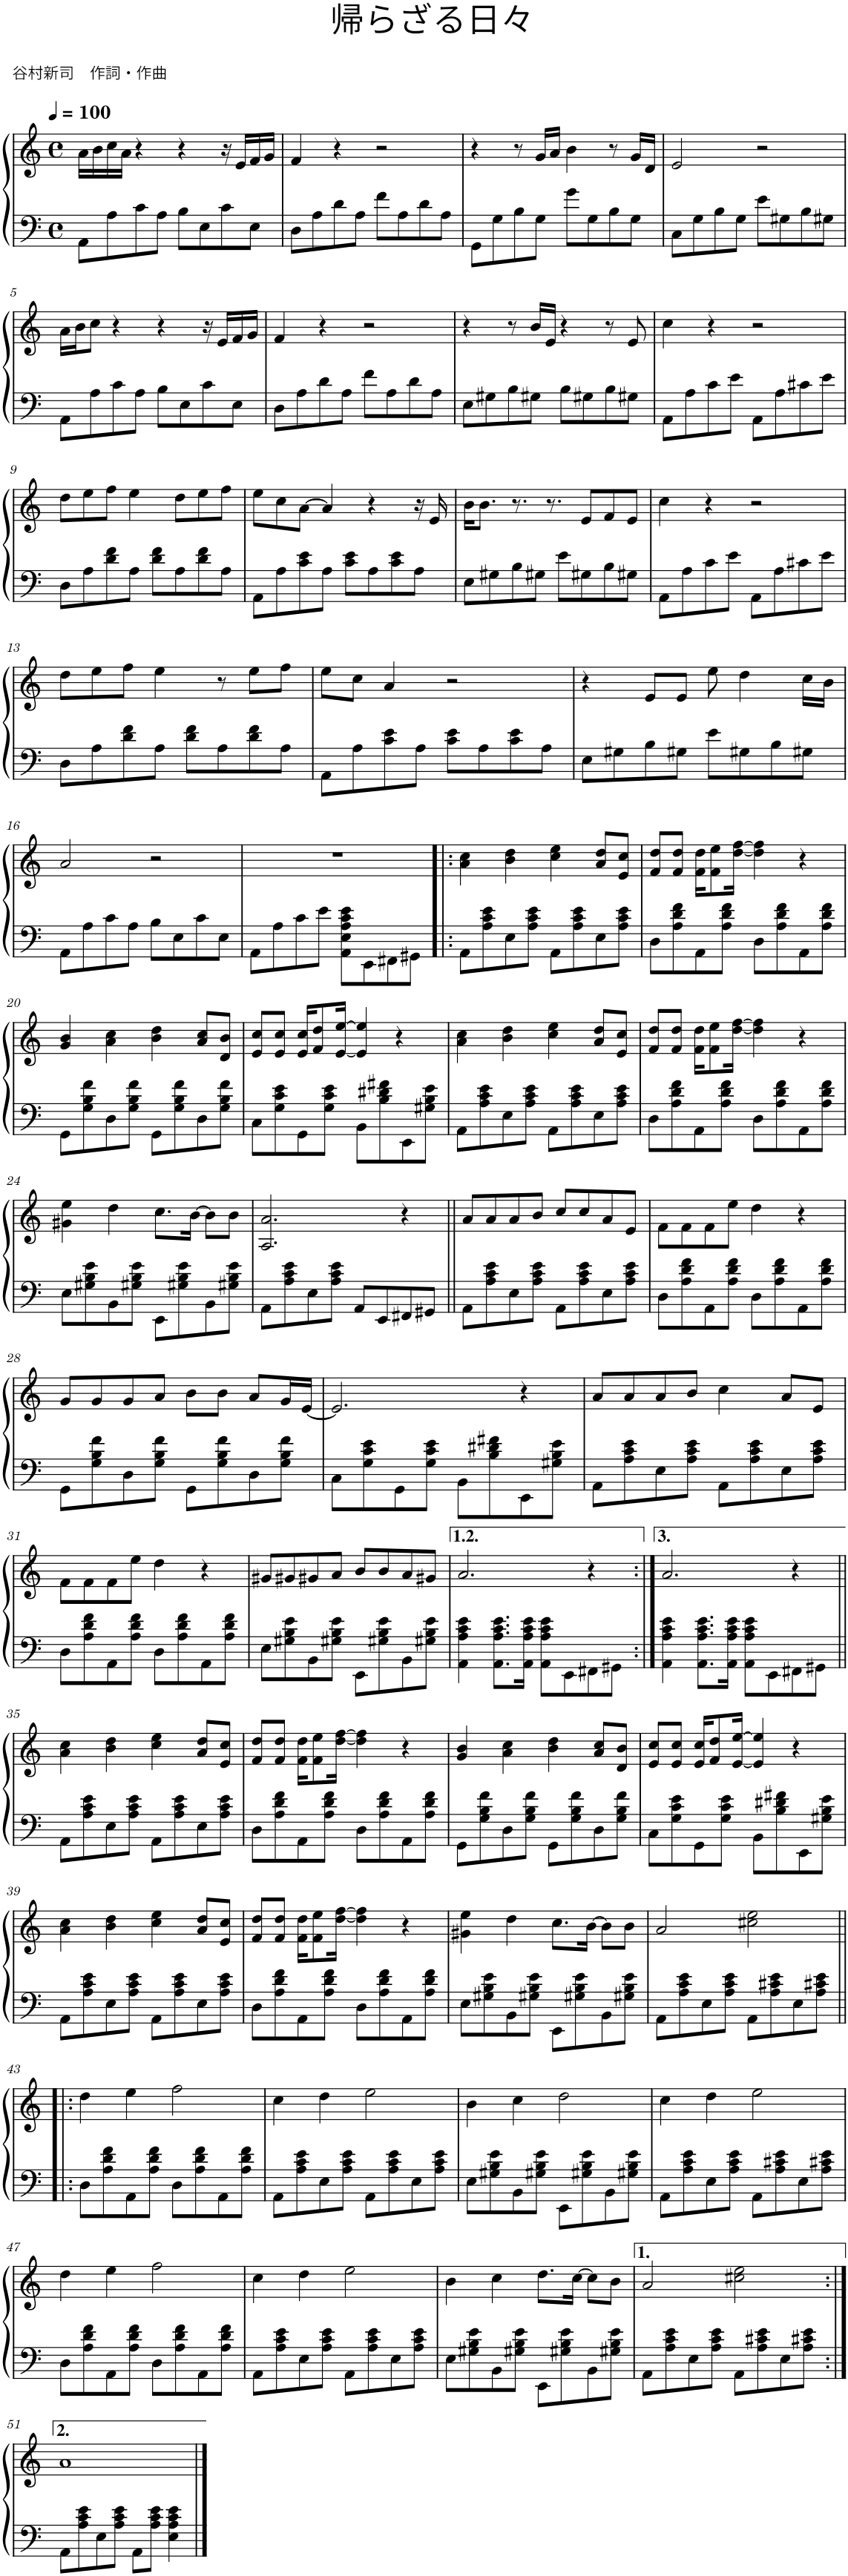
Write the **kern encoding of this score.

**kern	**kern
*part1	*part1
*staff2	*staff1
*I"Piano	*
*I'Pno.	*
*clefF4	*clefG2
*k[]	*k[]
*M4/4	*M4/4
*met(c)	*met(c)
*MM100	*MM100
=1	=1
8AA\L	16a\LL
.	16b\
8A\	16cc\
.	16a\JJ
8c\	4r
8A\J	.
8B\L	4r
8E\	.
8c\	16r
.	16e/LL
8E\J	16f/
.	16g/JJ
=2	=2
8D\L	4f/
8A\	.
8d\	4r
8A\J	.
8f\L	2r
8A\	.
8d\	.
8A\J	.
=3	=3
8GG\L	4r
8G\	.
8B\	8r
8G\J	16g/LL
.	16a/JJ
8g\L	4b\
8G\	.
8B\	8r
8G\J	16g/LL
.	16d/JJ
=4	=4
8C\L	2e/
8G\	.
8B\	.
8G\J	.
8e\L	2r
8G#X\	.
8B\	.
8G#X\J	.
!!LO:LB:g=z
=5	=5
8AA\L	16a\LL
.	16b\J
8A\	8cc\J
8c\	4r
8A\J	.
8B\L	4r
8E\	.
8c\	16r
.	16e/LL
8E\J	16f/
.	16g/JJ
=6	=6
8D\L	4f/
8A\	.
8d\	4r
8A\J	.
8f\L	2r
8A\	.
8d\	.
8A\J	.
=7	=7
8E\L	4r
8G#X\	.
8B\	8r
8G#X\J	16b/LL
.	16e/JJ
8B\L	4r
8G#X\	.
8B\	8r
8G#X\J	8e/
=8	=8
8AA\L	4cc\
8A\	.
8c\	4r
8e\J	.
8AA\L	2r
8A\	.
8c#X\	.
8e\J	.
!!LO:LB:g=z
=9	=9
8D\L	8dd\L
8A\	8ee\
8d\ 8f\	8ff\J
8A\J	4ee\
8d\ 8f\L	.
8A\	8dd\L
8d\ 8f\	8ee\
8A\J	8ff\J
=10	=10
8AA\L	8ee\L
8A\	8cc\
8c\ 8e\	[8a\J
8A\J	4a/]
8c\ 8e\L	.
8A\	4r
8c\ 8e\	.
8A\J	16r
.	16e/
=11	=11
8E\L	16b\KL
.	8.b\J
8G#X\	.
8B\	8.r
8G#X\J	.
.	8.r
8e\L	.
8G#X\	8e/L
8B\	8f/
8G#X\J	8e/J
=12	=12
8AA\L	4cc\
8A\	.
8c\	4r
8e\J	.
8AA\L	2r
8A\	.
8c#X\	.
8e\J	.
!!LO:LB:g=z
=13	=13
8D\L	8dd\L
8A\	8ee\
8d\ 8f\	8ff\J
8A\J	4ee\
8d\ 8f\L	.
8A\	8r
8d\ 8f\	8ee\L
8A\J	8ff\J
=14	=14
8AA\L	8ee\L
8A\	8cc\J
8c\ 8e\	4a/
8A\J	.
8c\ 8e\L	2r
8A\	.
8c\ 8e\	.
8A\J	.
=15	=15
8E\L	4r
8G#X\	.
8B\	8e/L
8G#X\J	8e/J
8e\L	8ee\
8G#X\	4dd\
8B\	.
8G#X\J	16cc\LL
.	16b\JJ
!!LO:LB:g=z
=16	=16
8AA\L	2a/
8A\	.
8c\	.
8A\J	.
8B\L	2r
8E\	.
8c\	.
8E\J	.
=17	=17
8AA\L	1r
8A\	.
8c\	.
8e\J	.
8AA\ 8E\ 8A\ 8c\ 8e\L	.
8EE\	.
8FF#X\	.
8GG#X\J	.
=18!|:	=18!|:
8AA\L	4a\ 4cc\
8A\ 8c\ 8e\	.
8E\	4b\ 4dd\
8A\ 8c\ 8e\J	.
8AA\L	4cc\ 4ee\
8A\ 8c\ 8e\	.
8E\	8a/ 8dd/L
8A\ 8c\ 8e\J	8e/ 8cc/J
=19	=19
8D\L	8f/ 8dd/L
8A\ 8d\ 8f\	8f/ 8dd/J
8AA\	16f\ 16dd\KL
.	8f\ 8ee\
8A\ 8d\ 8f\J	.
.	[16dd\ [16ff\Jk
8D\L	4dd\] 4ff\]
8A\ 8d\ 8f\	.
8AA\	4r
8A\ 8d\ 8f\J	.
!!LO:LB:g=z
=20	=20
8GG\L	4g/ 4b/
8G\ 8B\ 8f\	.
8D\	4a\ 4cc\
8G\ 8B\ 8f\J	.
8GG\L	4b\ 4dd\
8G\ 8B\ 8f\	.
8D\	8a/ 8cc/L
8G\ 8B\ 8f\J	8d/ 8b/J
=21	=21
8C\L	8e/ 8cc/L
8G\ 8c\ 8e\	8e/ 8cc/J
8GG\	16e/ 16cc/KL
.	8f/ 8dd/
8G\ 8c\ 8e\J	.
.	[16e/ [16ee/Jk
8BB\L	4e/] 4ee/]
8B\ 8d#X\ 8f#X\	.
8EE\	4r
8G#X\ 8B\ 8e\J	.
=22	=22
8AA\L	4a\ 4cc\
8A\ 8c\ 8e\	.
8E\	4b\ 4dd\
8A\ 8c\ 8e\J	.
8AA\L	4cc\ 4ee\
8A\ 8c\ 8e\	.
8E\	8a/ 8dd/L
8A\ 8c\ 8e\J	8e/ 8cc/J
=23	=23
8D\L	8f/ 8dd/L
8A\ 8d\ 8f\	8f/ 8dd/J
8AA\	16f\ 16dd\KL
.	8f\ 8ee\
8A\ 8d\ 8f\J	.
.	[16dd\ [16ff\Jk
8D\L	4dd\] 4ff\]
8A\ 8d\ 8f\	.
8AA\	4r
8A\ 8d\ 8f\J	.
!!LO:LB:g=z
=24	=24
8E\L	4g#X\ 4ee\
8G#X\ 8B\ 8e\	.
8BB\	4dd\
8G#X\ 8B\ 8e\J	.
8EE\L	8.cc\L
8G#X\ 8B\ 8e\	.
.	[16b\Jk
8BB\	8b\L]
8G#X\ 8B\ 8e\J	8b\J
=25	=25
8AA\L	2.A/ 2.a/
8A\ 8c\ 8e\	.
8E\	.
8A\ 8c\ 8e\J	.
8AA/L	.
8EE/	.
8FF#X/	4r
8GG#X/J	.
=26||	=26||
8AA\L	8a/L
8A\ 8c\ 8e\	8a/
8E\	8a/
8A\ 8c\ 8e\J	8b/J
8AA\L	8cc/L
8A\ 8c\ 8e\	8cc/
8E\	8a/
8A\ 8c\ 8e\J	8e/J
=27	=27
8D\L	8f\L
8A\ 8d\ 8f\	8f\
8AA\	8f\
8A\ 8d\ 8f\J	8ee\J
8D\L	4dd\
8A\ 8d\ 8f\	.
8AA\	4r
8A\ 8d\ 8f\J	.
!!LO:LB:g=z
=28	=28
8GG\L	8g/L
8G\ 8B\ 8f\	8g/
8D\	8g/
8G\ 8B\ 8f\J	8a/J
8GG\L	8b\L
8G\ 8B\ 8f\	8b\J
8D\	8a/L
8G\ 8B\ 8f\J	16g/L
.	[16e/JJ
=29	=29
8C\L	2.e/]
8G\ 8c\ 8e\	.
8GG\	.
8G\ 8c\ 8e\J	.
8BB\L	.
8B\ 8d#X\ 8f#X\	.
8EE\	4r
8G#X\ 8B\ 8e\J	.
=30	=30
8AA\L	8a/L
8A\ 8c\ 8e\	8a/
8E\	8a/
8A\ 8c\ 8e\J	8b/J
8AA\L	4cc\
8A\ 8c\ 8e\	.
8E\	8a/L
8A\ 8c\ 8e\J	8e/J
!!LO:LB:g=z
=31	=31
8D\L	8f\L
8A\ 8d\ 8f\	8f\
8AA\	8f\
8A\ 8d\ 8f\J	8ee\J
8D\L	4dd\
8A\ 8d\ 8f\	.
8AA\	4r
8A\ 8d\ 8f\J	.
=32	=32
8E\L	8g#X/L
8G#X\ 8B\ 8e\	8g#X/
8BB\	8g#X/
8G#X\ 8B\ 8e\J	8a/J
8EE\L	8b/L
8G#X\ 8B\ 8e\	8b/
8BB\	8a/
8G#X\ 8B\ 8e\J	8g#X/J
=33	=33
4AA\ 4A\ 4c\ 4e\	2.a/
8.AA\ 8.A\ 8.c\ 8.e\L	.
16AA\ 16A\ 16c\ 16e\Jk	.
8AA\ 8A\ 8c\ 8e\L	.
8EE\	.
8FF#X\	4r
8GG#X\J	.
=34:|!	=34:|!
4AA\ 4A\ 4c\ 4e\	2.a/
8.AA\ 8.A\ 8.c\ 8.e\L	.
16AA\ 16A\ 16c\ 16e\Jk	.
8AA\ 8A\ 8c\ 8e\L	.
8EE\	.
8FF#X\	4r
8GG#X\J	.
!!LO:LB:g=z
=35||	=35||
8AA\L	4a\ 4cc\
8A\ 8c\ 8e\	.
8E\	4b\ 4dd\
8A\ 8c\ 8e\J	.
8AA\L	4cc\ 4ee\
8A\ 8c\ 8e\	.
8E\	8a/ 8dd/L
8A\ 8c\ 8e\J	8e/ 8cc/J
=36	=36
8D\L	8f/ 8dd/L
8A\ 8d\ 8f\	8f/ 8dd/J
8AA\	16f\ 16dd\KL
.	8f\ 8ee\
8A\ 8d\ 8f\J	.
.	[16dd\ [16ff\Jk
8D\L	4dd\] 4ff\]
8A\ 8d\ 8f\	.
8AA\	4r
8A\ 8d\ 8f\J	.
=37	=37
8GG\L	4g/ 4b/
8G\ 8B\ 8f\	.
8D\	4a\ 4cc\
8G\ 8B\ 8f\J	.
8GG\L	4b\ 4dd\
8G\ 8B\ 8f\	.
8D\	8a/ 8cc/L
8G\ 8B\ 8f\J	8d/ 8b/J
=38	=38
8C\L	8e/ 8cc/L
8G\ 8c\ 8e\	8e/ 8cc/J
8GG\	16e/ 16cc/KL
.	8f/ 8dd/
8G\ 8c\ 8e\J	.
.	[16e/ [16ee/Jk
8BB\L	4e/] 4ee/]
8B\ 8d#X\ 8f#X\	.
8EE\	4r
8G#X\ 8B\ 8e\J	.
!!LO:LB:g=z
=39	=39
8AA\L	4a\ 4cc\
8A\ 8c\ 8e\	.
8E\	4b\ 4dd\
8A\ 8c\ 8e\J	.
8AA\L	4cc\ 4ee\
8A\ 8c\ 8e\	.
8E\	8a/ 8dd/L
8A\ 8c\ 8e\J	8e/ 8cc/J
=40	=40
8D\L	8f/ 8dd/L
8A\ 8d\ 8f\	8f/ 8dd/J
8AA\	16f\ 16dd\KL
.	8f\ 8ee\
8A\ 8d\ 8f\J	.
.	[16dd\ [16ff\Jk
8D\L	4dd\] 4ff\]
8A\ 8d\ 8f\	.
8AA\	4r
8A\ 8d\ 8f\J	.
=41	=41
8E\L	4g#X\ 4ee\
8G#X\ 8B\ 8e\	.
8BB\	4dd\
8G#X\ 8B\ 8e\J	.
8EE\L	8.cc\L
8G#X\ 8B\ 8e\	.
.	[16b\Jk
8BB\	8b\L]
8G#X\ 8B\ 8e\J	8b\J
=42	=42
8AA\L	2a/
8A\ 8c\ 8e\	.
8E\	.
8A\ 8c\ 8e\J	.
8AA\L	2cc#X\ 2ee\
8A\ 8c#X\ 8e\	.
8E\	.
8A\ 8c#X\ 8e\J	.
!!LO:LB:g=z
=43!|:	=43!|:
8D\L	4dd\
8A\ 8d\ 8f\	.
8AA\	4ee\
8A\ 8d\ 8f\J	.
8D\L	2ff\
8A\ 8d\ 8f\	.
8AA\	.
8A\ 8d\ 8f\J	.
=44	=44
8AA\L	4cc\
8A\ 8c\ 8e\	.
8E\	4dd\
8A\ 8c\ 8e\J	.
8AA\L	2ee\
8A\ 8c\ 8e\	.
8E\	.
8A\ 8c\ 8e\J	.
=45	=45
8E\L	4b\
8G#X\ 8B\ 8e\	.
8BB\	4cc\
8G#X\ 8B\ 8e\J	.
8EE\L	2dd\
8G#X\ 8B\ 8e\	.
8BB\	.
8G#X\ 8B\ 8e\J	.
=46	=46
8AA\L	4cc\
8A\ 8c\ 8e\	.
8E\	4dd\
8A\ 8c\ 8e\J	.
8AA\L	2ee\
8A\ 8c#X\ 8e\	.
8E\	.
8A\ 8c#X\ 8e\J	.
!!LO:LB:g=z
=47	=47
8D\L	4dd\
8A\ 8d\ 8f\	.
8AA\	4ee\
8A\ 8d\ 8f\J	.
8D\L	2ff\
8A\ 8d\ 8f\	.
8AA\	.
8A\ 8d\ 8f\J	.
=48	=48
8AA\L	4cc\
8A\ 8c\ 8e\	.
8E\	4dd\
8A\ 8c\ 8e\J	.
8AA\L	2ee\
8A\ 8c\ 8e\	.
8E\	.
8A\ 8c\ 8e\J	.
=49	=49
8E\L	4b\
8G#X\ 8B\ 8e\	.
8BB\	4cc\
8G#X\ 8B\ 8e\J	.
8EE\L	8.dd\L
8G#X\ 8B\ 8e\	.
.	[16cc\Jk
8BB\	8cc\L]
8G#X\ 8B\ 8e\J	8b\J
=50	=50
8AA\L	2a/
8A\ 8c\ 8e\	.
8E\	.
8A\ 8c\ 8e\J	.
8AA\L	2cc#X\ 2ee\
8A\ 8c#X\ 8e\	.
8E\	.
8A\ 8c#X\ 8e\J	.
!!LO:LB:g=z
=51:|!	=51:|!
8AA\L	1a
8A\ 8c\ 8e\	.
8E\	.
8A\ 8c\ 8e\J	.
8AA\L	.
8A\ 8c\ 8e\J	.
4E\ 4A\ 4c\ 4e\	.
==	==
*-	*-
